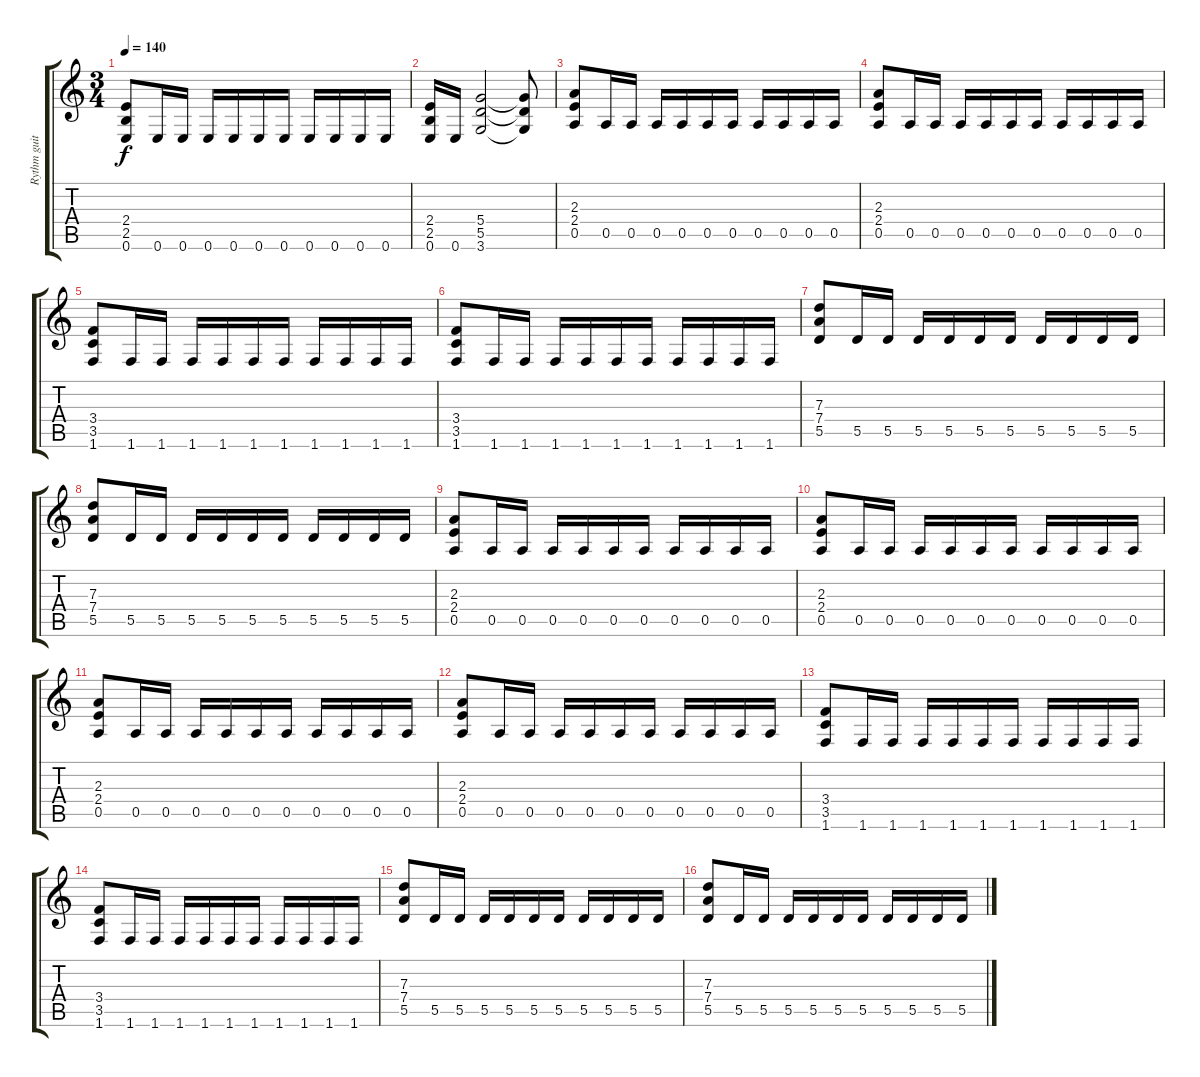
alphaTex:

\track ("Rythm guitar" "Rythm guit") {instrument distortionguitar}
\staff {score tabs}
\tuning (E4 B3 G3 D3 A2 E2) {hide}
\ts (3 4)
\tempo 140
\clef g2
\ks c
(2.4 2.5 0.6).8{dy f} 0.6.16 0.6.16 0.6.16 0.6.16 0.6.16 0.6.16 0.6.16 0.6.16 0.6.16 0.6.16 |
(2.4 2.5 0.6).16 0.6.16 (5.4 5.5 3.6).2 (5.4{t} 5.5{t} 3.6{t}).8 |
(2.3 2.4 0.5).8 0.5.16 0.5.16 0.5.16 0.5.16 0.5.16 0.5.16 0.5.16 0.5.16 0.5.16 0.5.16 |
(2.3 2.4 0.5).8 0.5.16 0.5.16 0.5.16 0.5.16 0.5.16 0.5.16 0.5.16 0.5.16 0.5.16 0.5.16 |
(3.4 3.5 1.6).8 1.6.16 1.6.16 1.6.16 1.6.16 1.6.16 1.6.16 1.6.16 1.6.16 1.6.16 1.6.16 |
(3.4 3.5 1.6).8 1.6.16 1.6.16 1.6.16 1.6.16 1.6.16 1.6.16 1.6.16 1.6.16 1.6.16 1.6.16 |
(7.3 7.4 5.5).8 5.5.16 5.5.16 5.5.16 5.5.16 5.5.16 5.5.16 5.5.16 5.5.16 5.5.16 5.5.16 |
(7.3 7.4 5.5).8 5.5.16 5.5.16 5.5.16 5.5.16 5.5.16 5.5.16 5.5.16 5.5.16 5.5.16 5.5.16 |
(2.3 2.4 0.5).8 0.5.16 0.5.16 0.5.16 0.5.16 0.5.16 0.5.16 0.5.16 0.5.16 0.5.16 0.5.16 |
(2.3 2.4 0.5).8 0.5.16 0.5.16 0.5.16 0.5.16 0.5.16 0.5.16 0.5.16 0.5.16 0.5.16 0.5.16 |
(2.3 2.4 0.5).8 0.5.16 0.5.16 0.5.16 0.5.16 0.5.16 0.5.16 0.5.16 0.5.16 0.5.16 0.5.16 |
(2.3 2.4 0.5).8 0.5.16 0.5.16 0.5.16 0.5.16 0.5.16 0.5.16 0.5.16 0.5.16 0.5.16 0.5.16 |
(3.4 3.5 1.6).8 1.6.16 1.6.16 1.6.16 1.6.16 1.6.16 1.6.16 1.6.16 1.6.16 1.6.16 1.6.16 |
(3.4 3.5 1.6).8 1.6.16 1.6.16 1.6.16 1.6.16 1.6.16 1.6.16 1.6.16 1.6.16 1.6.16 1.6.16 |
(7.3 7.4 5.5).8 5.5.16 5.5.16 5.5.16 5.5.16 5.5.16 5.5.16 5.5.16 5.5.16 5.5.16 5.5.16 |
(7.3 7.4 5.5).8 5.5.16 5.5.16 5.5.16 5.5.16 5.5.16 5.5.16 5.5.16 5.5.16 5.5.16 5.5.16
